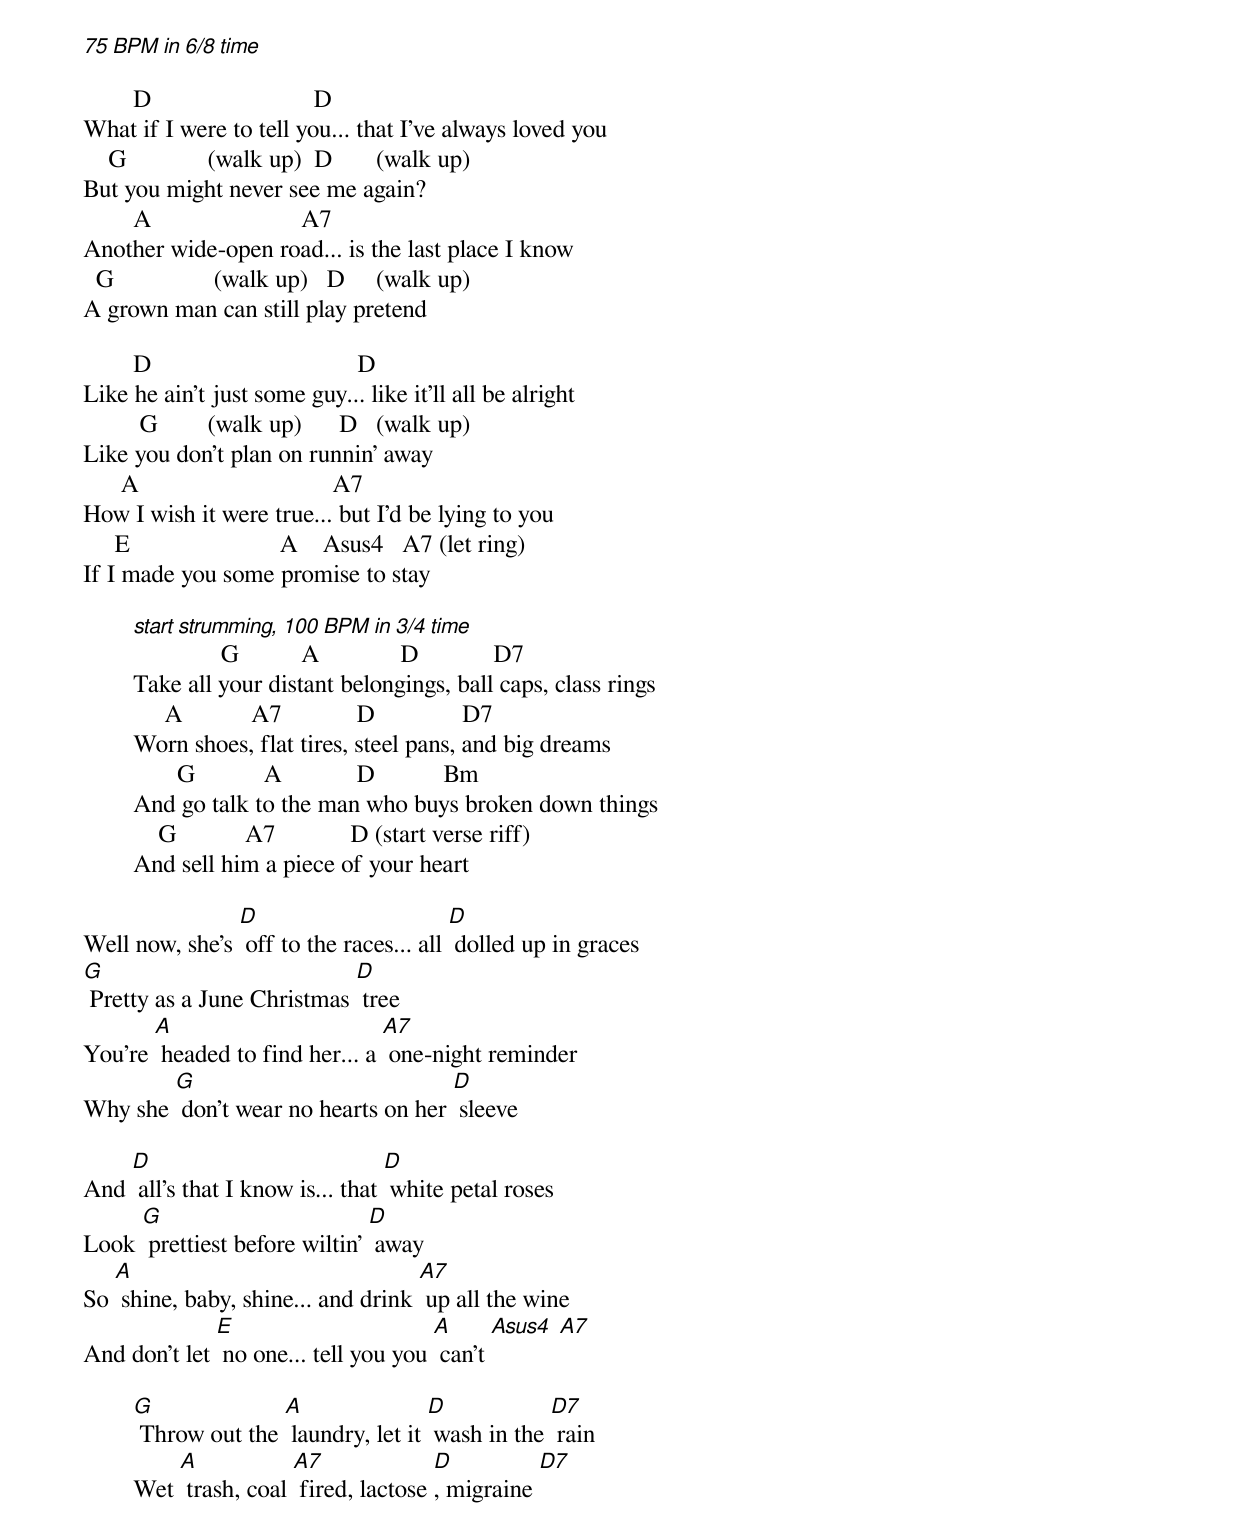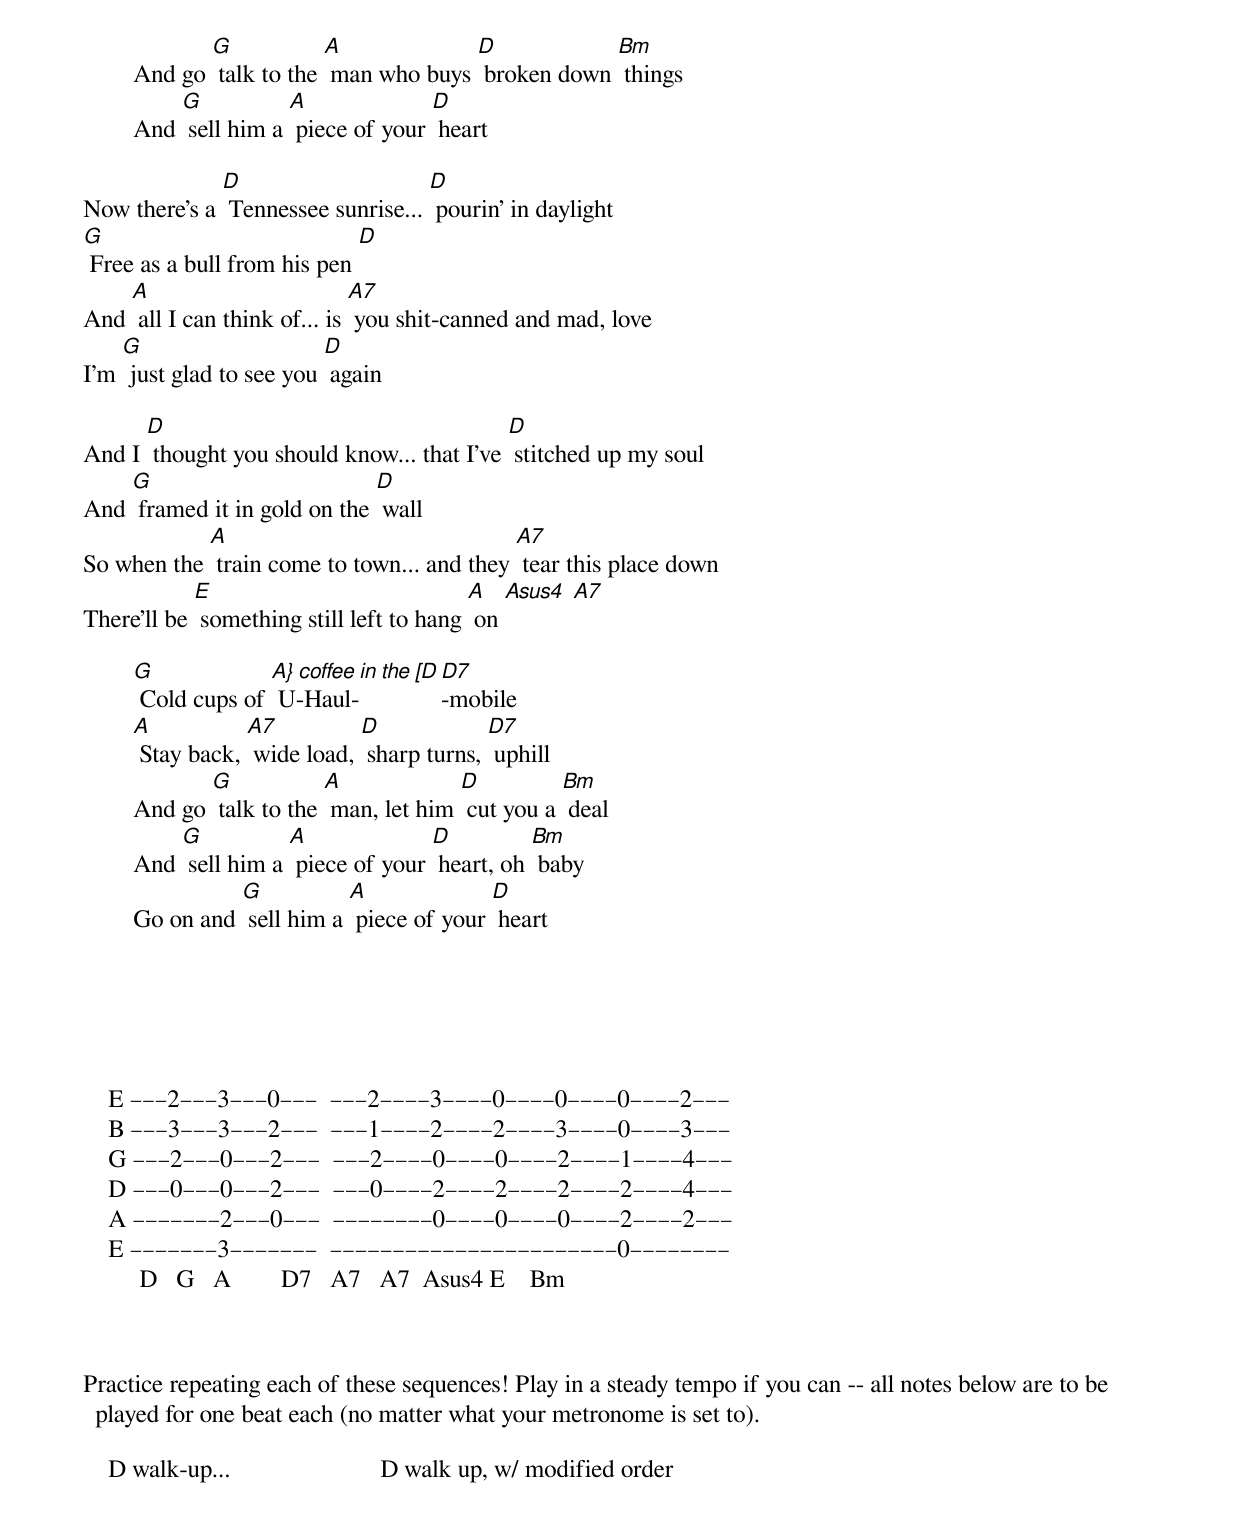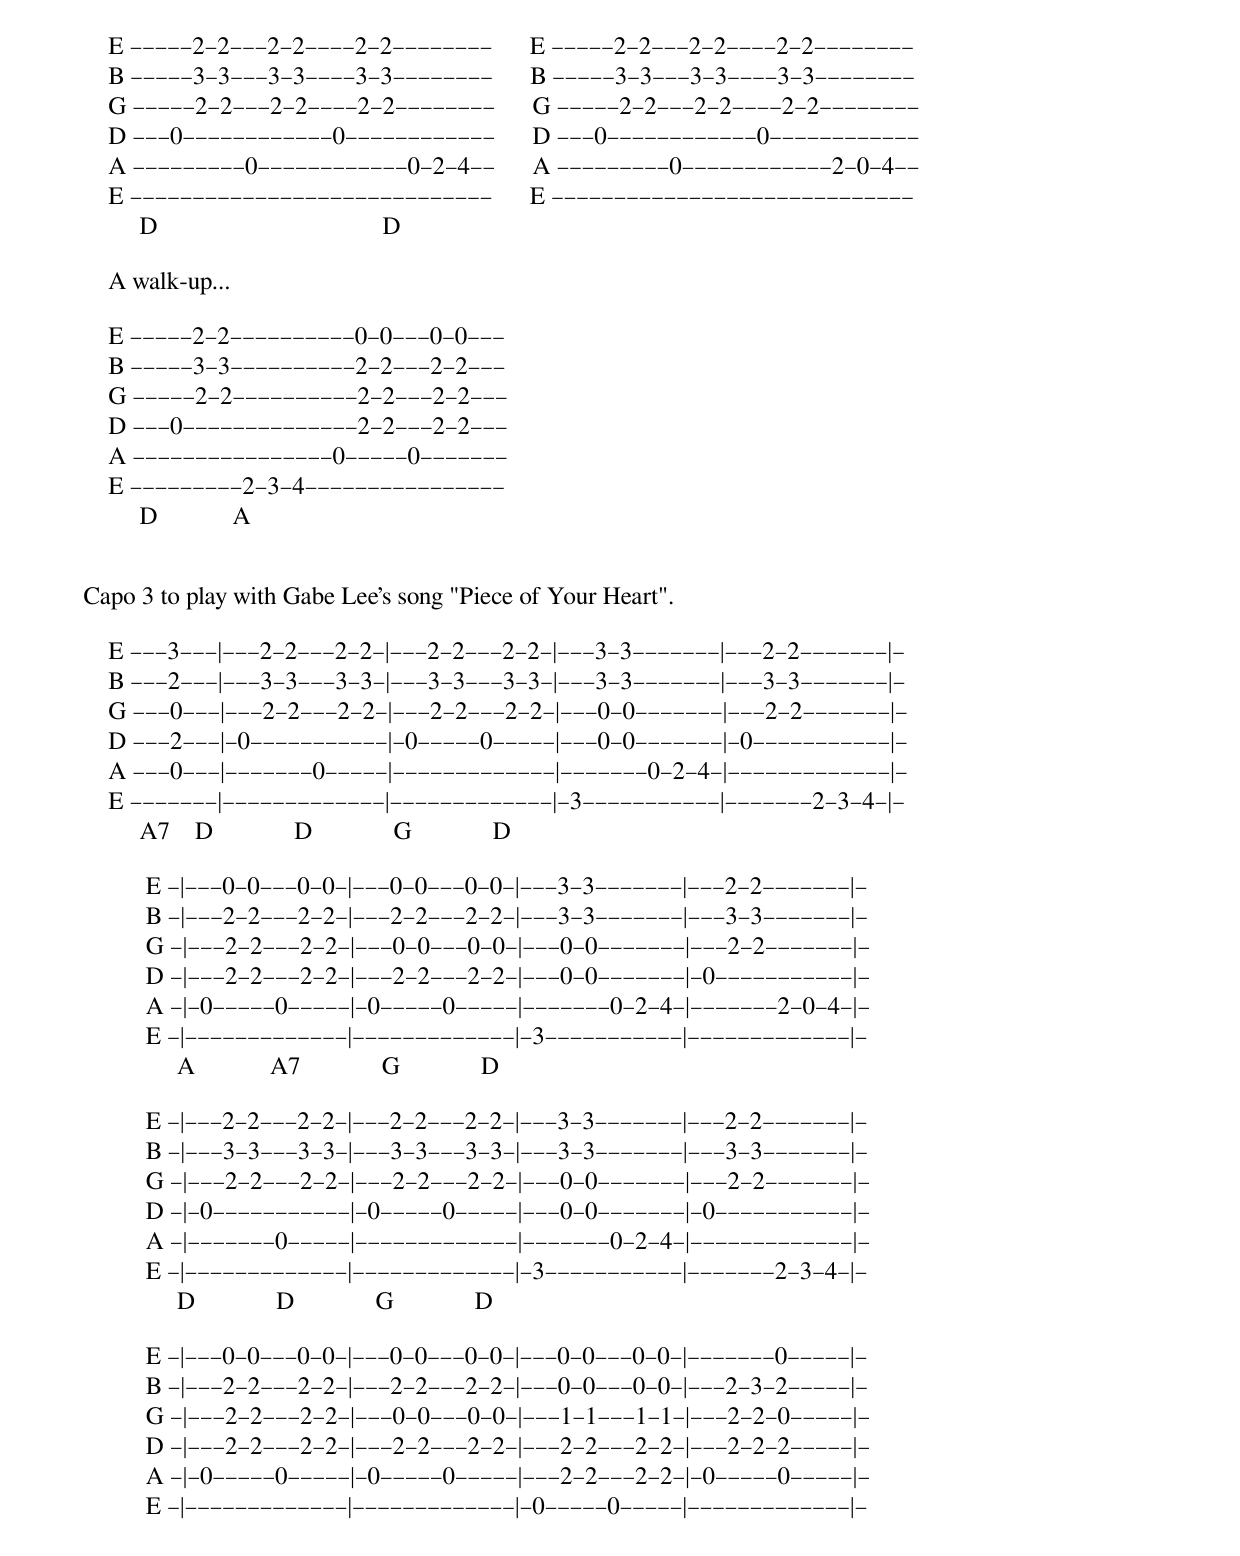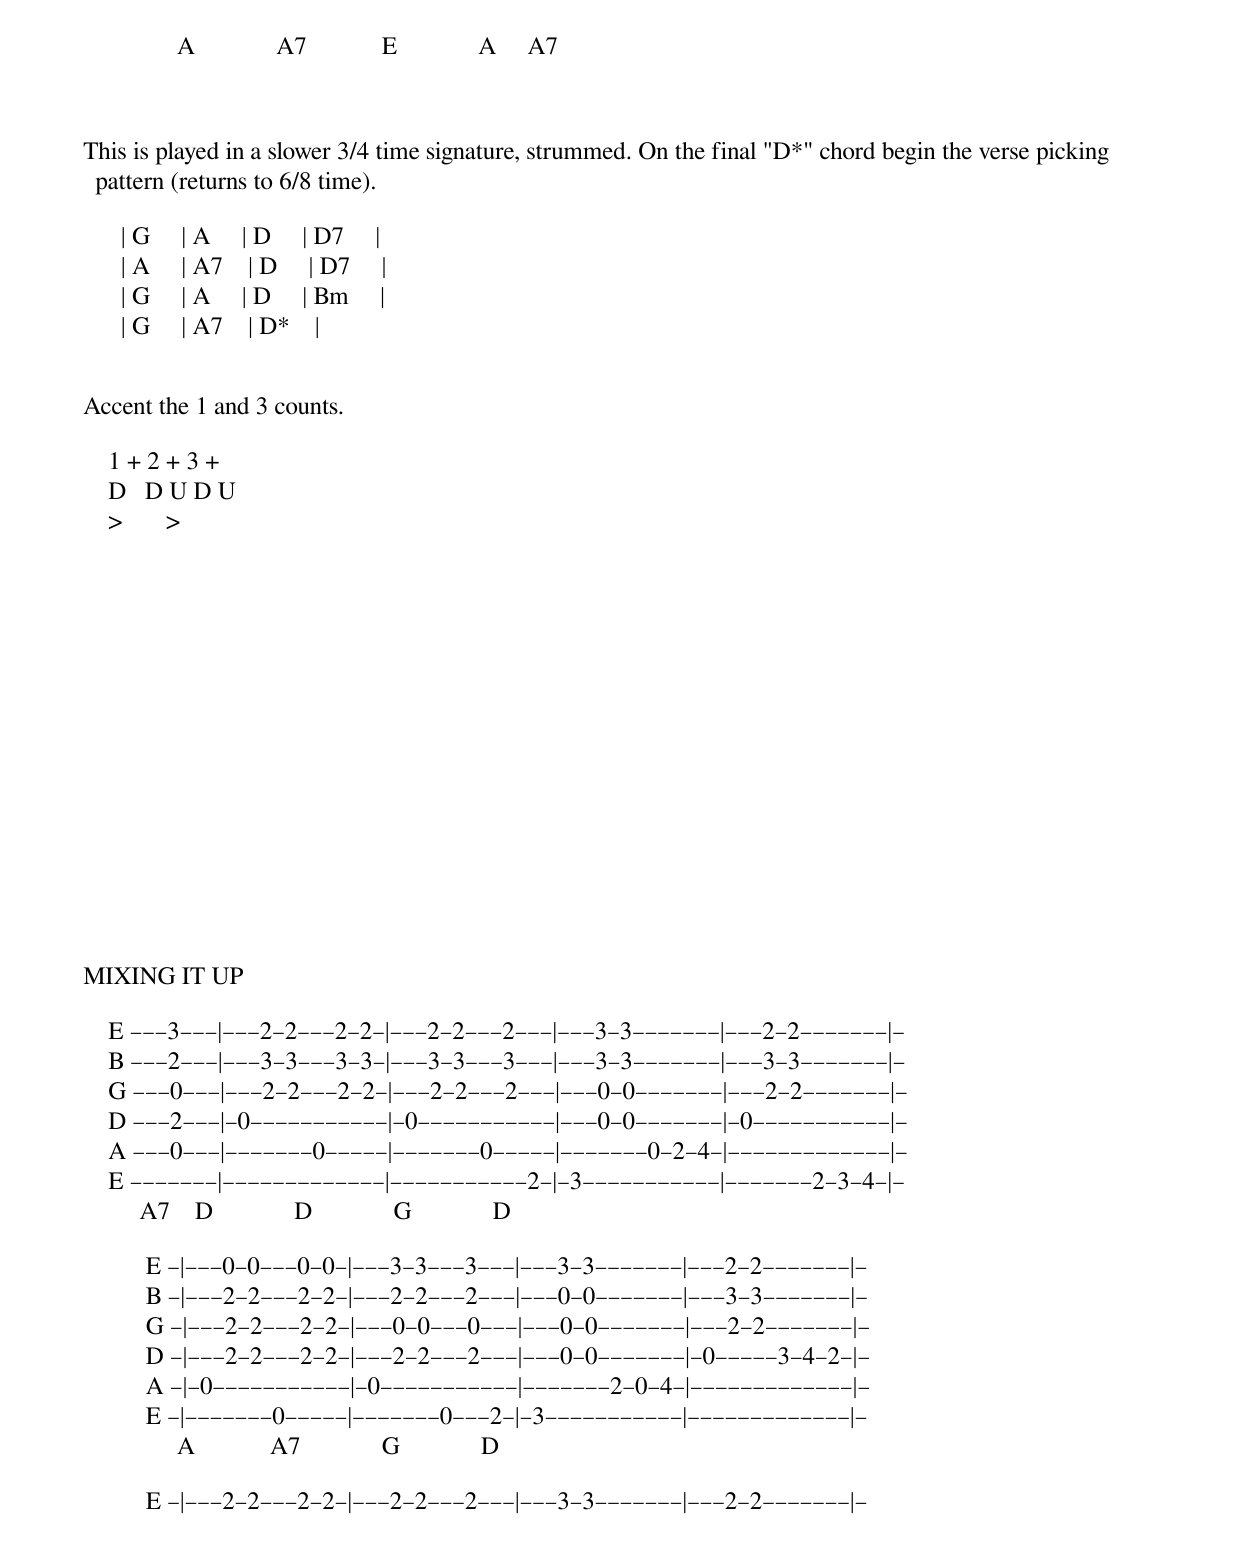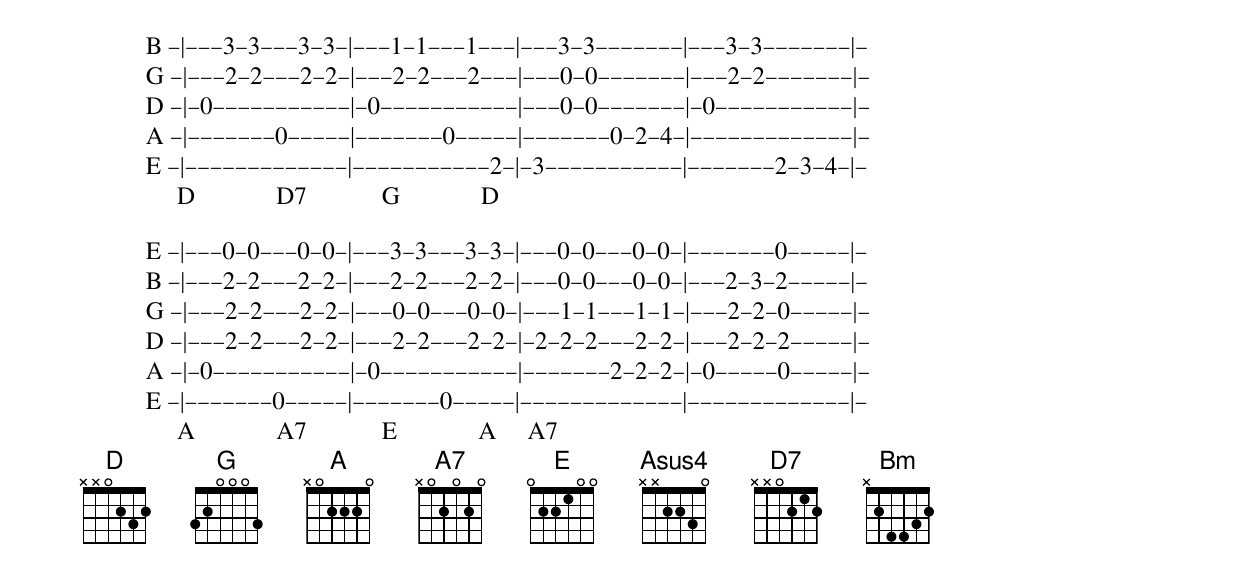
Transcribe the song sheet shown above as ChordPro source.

[75 BPM in 6/8 time]

        D                          D
What if I were to tell you... that I've always loved you
    G             (walk up)  D       (walk up)
But you might never see me again?
        A                        A7
Another wide-open road... is the last place I know
  G                (walk up)   D     (walk up)
A grown man can still play pretend

        D                                 D
Like he ain't just some guy... like it'll all be alright
         G        (walk up)      D   (walk up)
Like you don't plan on runnin' away
      A                               A7
How I wish it were true... but I'd be lying to you
     E                        A    Asus4   A7 (let ring)
If I made you some promise to stay

        [start strumming, 100 BPM in 3/4 time]
                      G          A             D            D7
        Take all your distant belongings, ball caps, class rings
             A           A7            D              D7
        Worn shoes, flat tires, steel pans, and big dreams
               G           A            D           Bm
        And go talk to the man who buys broken down things
            G           A7            D (start verse riff)
        And sell him a piece of your heart

Well now, she's [D] off to the races... all [D] dolled up in graces
[G] Pretty as a June Christmas [D] tree
You're [A] headed to find her... a [A7] one-night reminder
Why she [G] don't wear no hearts on her [D] sleeve

And [D] all's that I know is... that [D] white petal roses
Look [G] prettiest before wiltin' [D] away
So [A] shine, baby, shine... and drink [A7] up all the wine
And don't let [E] no one... tell you you [A] can't [Asus4] [A7]

        [G] Throw out the [A] laundry, let it [D] wash in the [D7] rain
        Wet [A] trash, coal [A7] fired, lactose [D], migraine [D7]
        And go [G] talk to the [A] man who buys [D] broken down [Bm] things
        And [G] sell him a [A] piece of your [D] heart

Now there's a [D] Tennessee sunrise... [D] pourin' in daylight
[G] Free as a bull from his pen [D]
And [A] all I can think of... is [A7] you shit-canned and mad, love
I'm [G] just glad to see you [D] again

And I [D] thought you should know... that I've [D] stitched up my soul
And [G] framed it in gold on the [D] wall
So when the [A] train come to town... and they [A7] tear this place down
There'll be [E] something still left to hang [A] on [Asus4] [A7]

        [G] Cold cups of [A} coffee in the [D] U-Haul-[D7]-mobile
        [A] Stay back, [A7] wide load, [D] sharp turns, [D7] uphill
        And go [G] talk to the [A] man, let him [D] cut you a [Bm] deal
        And [G] sell him a [A] piece of your [D] heart, oh [Bm] baby
        Go on and [G] sell him a [A] piece of your [D] heart






    E –––2–––3–––0–––  –––2––––3––––0––––0––––0––––2–––
    B –––3–––3–––2–––  –––1––––2––––2––––3––––0––––3–––
    G –––2–––0–––2–––  –––2––––0––––0––––2––––1––––4–––
    D –––0–––0–––2–––  –––0––––2––––2––––2––––2––––4–––
    A –––––––2–––0–––  ––––––––0––––0––––0––––2––––2–––
    E –––––––3–––––––  –––––––––––––––––––––––0––––––––
         D   G   A        D7   A7   A7  Asus4 E    Bm



Practice repeating each of these sequences! Play in a steady tempo if you can -- all notes below are to be played for one beat each (no matter what your metronome is set to).

    D walk-up...                        D walk up, w/ modified order

    E –––––2–2–––2–2––––2–2––––––––      E –––––2–2–––2–2––––2–2––––––––
    B –––––3–3–––3–3––––3–3––––––––      B –––––3–3–––3–3––––3–3––––––––
    G –––––2–2–––2–2––––2–2––––––––      G –––––2–2–––2–2––––2–2––––––––
    D –––0––––––––––––0––––––––––––      D –––0––––––––––––0––––––––––––
    A –––––––––0––––––––––––0–2–4––      A –––––––––0––––––––––––2–0–4––
    E –––––––––––––––––––––––––––––      E –––––––––––––––––––––––––––––
         D                                    D

    A walk-up...

    E –––––2–2––––––––––0–0–––0–0–––
    B –––––3–3––––––––––2–2–––2–2–––
    G –––––2–2––––––––––2–2–––2–2–––
    D –––0––––––––––––––2–2–––2–2–––
    A ––––––––––––––––0–––––0–––––––
    E –––––––––2–3–4––––––––––––––––
         D            A


Capo 3 to play with Gabe Lee's song "Piece of Your Heart".

    E –––3–––|–––2–2–––2–2–|–––2–2–––2–2–|–––3–3–––––––|–––2–2–––––––|–
    B –––2–––|–––3–3–––3–3–|–––3–3–––3–3–|–––3–3–––––––|–––3–3–––––––|–
    G –––0–––|–––2–2–––2–2–|–––2–2–––2–2–|–––0–0–––––––|–––2–2–––––––|–
    D –––2–––|–0–––––––––––|–0–––––0–––––|–––0–0–––––––|–0–––––––––––|–
    A –––0–––|–––––––0–––––|–––––––––––––|–––––––0–2–4–|–––––––––––––|–
    E –––––––|–––––––––––––|–––––––––––––|–3–––––––––––|–––––––2–3–4–|–
         A7    D             D             G             D

          E –|–––0–0–––0–0–|–––0–0–––0–0–|–––3–3–––––––|–––2–2–––––––|–
          B –|–––2–2–––2–2–|–––2–2–––2–2–|–––3–3–––––––|–––3–3–––––––|–
          G –|–––2–2–––2–2–|–––0–0–––0–0–|–––0–0–––––––|–––2–2–––––––|–
          D –|–––2–2–––2–2–|–––2–2–––2–2–|–––0–0–––––––|–0–––––––––––|–
          A –|–0–––––0–––––|–0–––––0–––––|–––––––0–2–4–|–––––––2–0–4–|–
          E –|–––––––––––––|–––––––––––––|–3–––––––––––|–––––––––––––|–
               A            A7             G             D

          E –|–––2–2–––2–2–|–––2–2–––2–2–|–––3–3–––––––|–––2–2–––––––|–
          B –|–––3–3–––3–3–|–––3–3–––3–3–|–––3–3–––––––|–––3–3–––––––|–
          G –|–––2–2–––2–2–|–––2–2–––2–2–|–––0–0–––––––|–––2–2–––––––|–
          D –|–0–––––––––––|–0–––––0–––––|–––0–0–––––––|–0–––––––––––|–
          A –|–––––––0–––––|–––––––––––––|–––––––0–2–4–|–––––––––––––|–
          E –|–––––––––––––|–––––––––––––|–3–––––––––––|–––––––2–3–4–|–
               D             D             G             D

          E –|–––0–0–––0–0–|–––0–0–––0–0–|–––0–0–––0–0–|–––––––0–––––|–
          B –|–––2–2–––2–2–|–––2–2–––2–2–|–––0–0–––0–0–|–––2–3–2–––––|–
          G –|–––2–2–––2–2–|–––0–0–––0–0–|–––1–1–––1–1–|–––2–2–0–––––|–
          D –|–––2–2–––2–2–|–––2–2–––2–2–|–––2–2–––2–2–|–––2–2–2–––––|–
          A –|–0–––––0–––––|–0–––––0–––––|–––2–2–––2–2–|–0–––––0–––––|–
          E –|–––––––––––––|–––––––––––––|–0–––––0–––––|–––––––––––––|–
               A             A7            E             A     A7



This is played in a slower 3/4 time signature, strummed. On the final "D*" chord begin the verse picking pattern (returns to 6/8 time).

      | G     | A     | D     | D7     |
      | A     | A7    | D     | D7     |
      | G     | A     | D     | Bm     |
      | G     | A7    | D*    |


Accent the 1 and 3 counts.

    1 + 2 + 3 +
    D   D U D U
    >       >

















MIXING IT UP

    E –––3–––|–––2–2–––2–2–|–––2–2–––2–––|–––3–3–––––––|–––2–2–––––––|–
    B –––2–––|–––3–3–––3–3–|–––3–3–––3–––|–––3–3–––––––|–––3–3–––––––|–
    G –––0–––|–––2–2–––2–2–|–––2–2–––2–––|–––0–0–––––––|–––2–2–––––––|–
    D –––2–––|–0–––––––––––|–0–––––––––––|–––0–0–––––––|–0–––––––––––|–
    A –––0–––|–––––––0–––––|–––––––0–––––|–––––––0–2–4–|–––––––––––––|–
    E –––––––|–––––––––––––|–––––––––––2–|–3–––––––––––|–––––––2–3–4–|–
         A7    D             D             G             D

          E –|–––0–0–––0–0–|–––3–3–––3–––|–––3–3–––––––|–––2–2–––––––|–
          B –|–––2–2–––2–2–|–––2–2–––2–––|–––0–0–––––––|–––3–3–––––––|–
          G –|–––2–2–––2–2–|–––0–0–––0–––|–––0–0–––––––|–––2–2–––––––|–
          D –|–––2–2–––2–2–|–––2–2–––2–––|–––0–0–––––––|–0–––––3–4–2–|–
          A –|–0–––––––––––|–0–––––––––––|–––––––2–0–4–|–––––––––––––|–
          E –|–––––––0–––––|–––––––0–––2–|–3–––––––––––|–––––––––––––|–
               A            A7             G             D

          E –|–––2–2–––2–2–|–––2–2–––2–––|–––3–3–––––––|–––2–2–––––––|–
          B –|–––3–3–––3–3–|–––1–1–––1–––|–––3–3–––––––|–––3–3–––––––|–
          G –|–––2–2–––2–2–|–––2–2–––2–––|–––0–0–––––––|–––2–2–––––––|–
          D –|–0–––––––––––|–0–––––––––––|–––0–0–––––––|–0–––––––––––|–
          A –|–––––––0–––––|–––––––0–––––|–––––––0–2–4–|–––––––––––––|–
          E –|–––––––––––––|–––––––––––2–|–3–––––––––––|–––––––2–3–4–|–
               D             D7            G             D

          E –|–––0–0–––0–0–|–––3–3–––3–3–|–––0–0–––0–0–|–––––––0–––––|–
          B –|–––2–2–––2–2–|–––2–2–––2–2–|–––0–0–––0–0–|–––2–3–2–––––|–
          G –|–––2–2–––2–2–|–––0–0–––0–0–|–––1–1–––1–1–|–––2–2–0–––––|–
          D –|–––2–2–––2–2–|–––2–2–––2–2–|–2–2–2–––2–2–|–––2–2–2–––––|–
          A –|–0–––––––––––|–0–––––––––––|–––––––2–2–2–|–0–––––0–––––|–
          E –|–––––––0–––––|–––––––0–––––|–––––––––––––|–––––––––––––|–
               A             A7            E             A     A7
